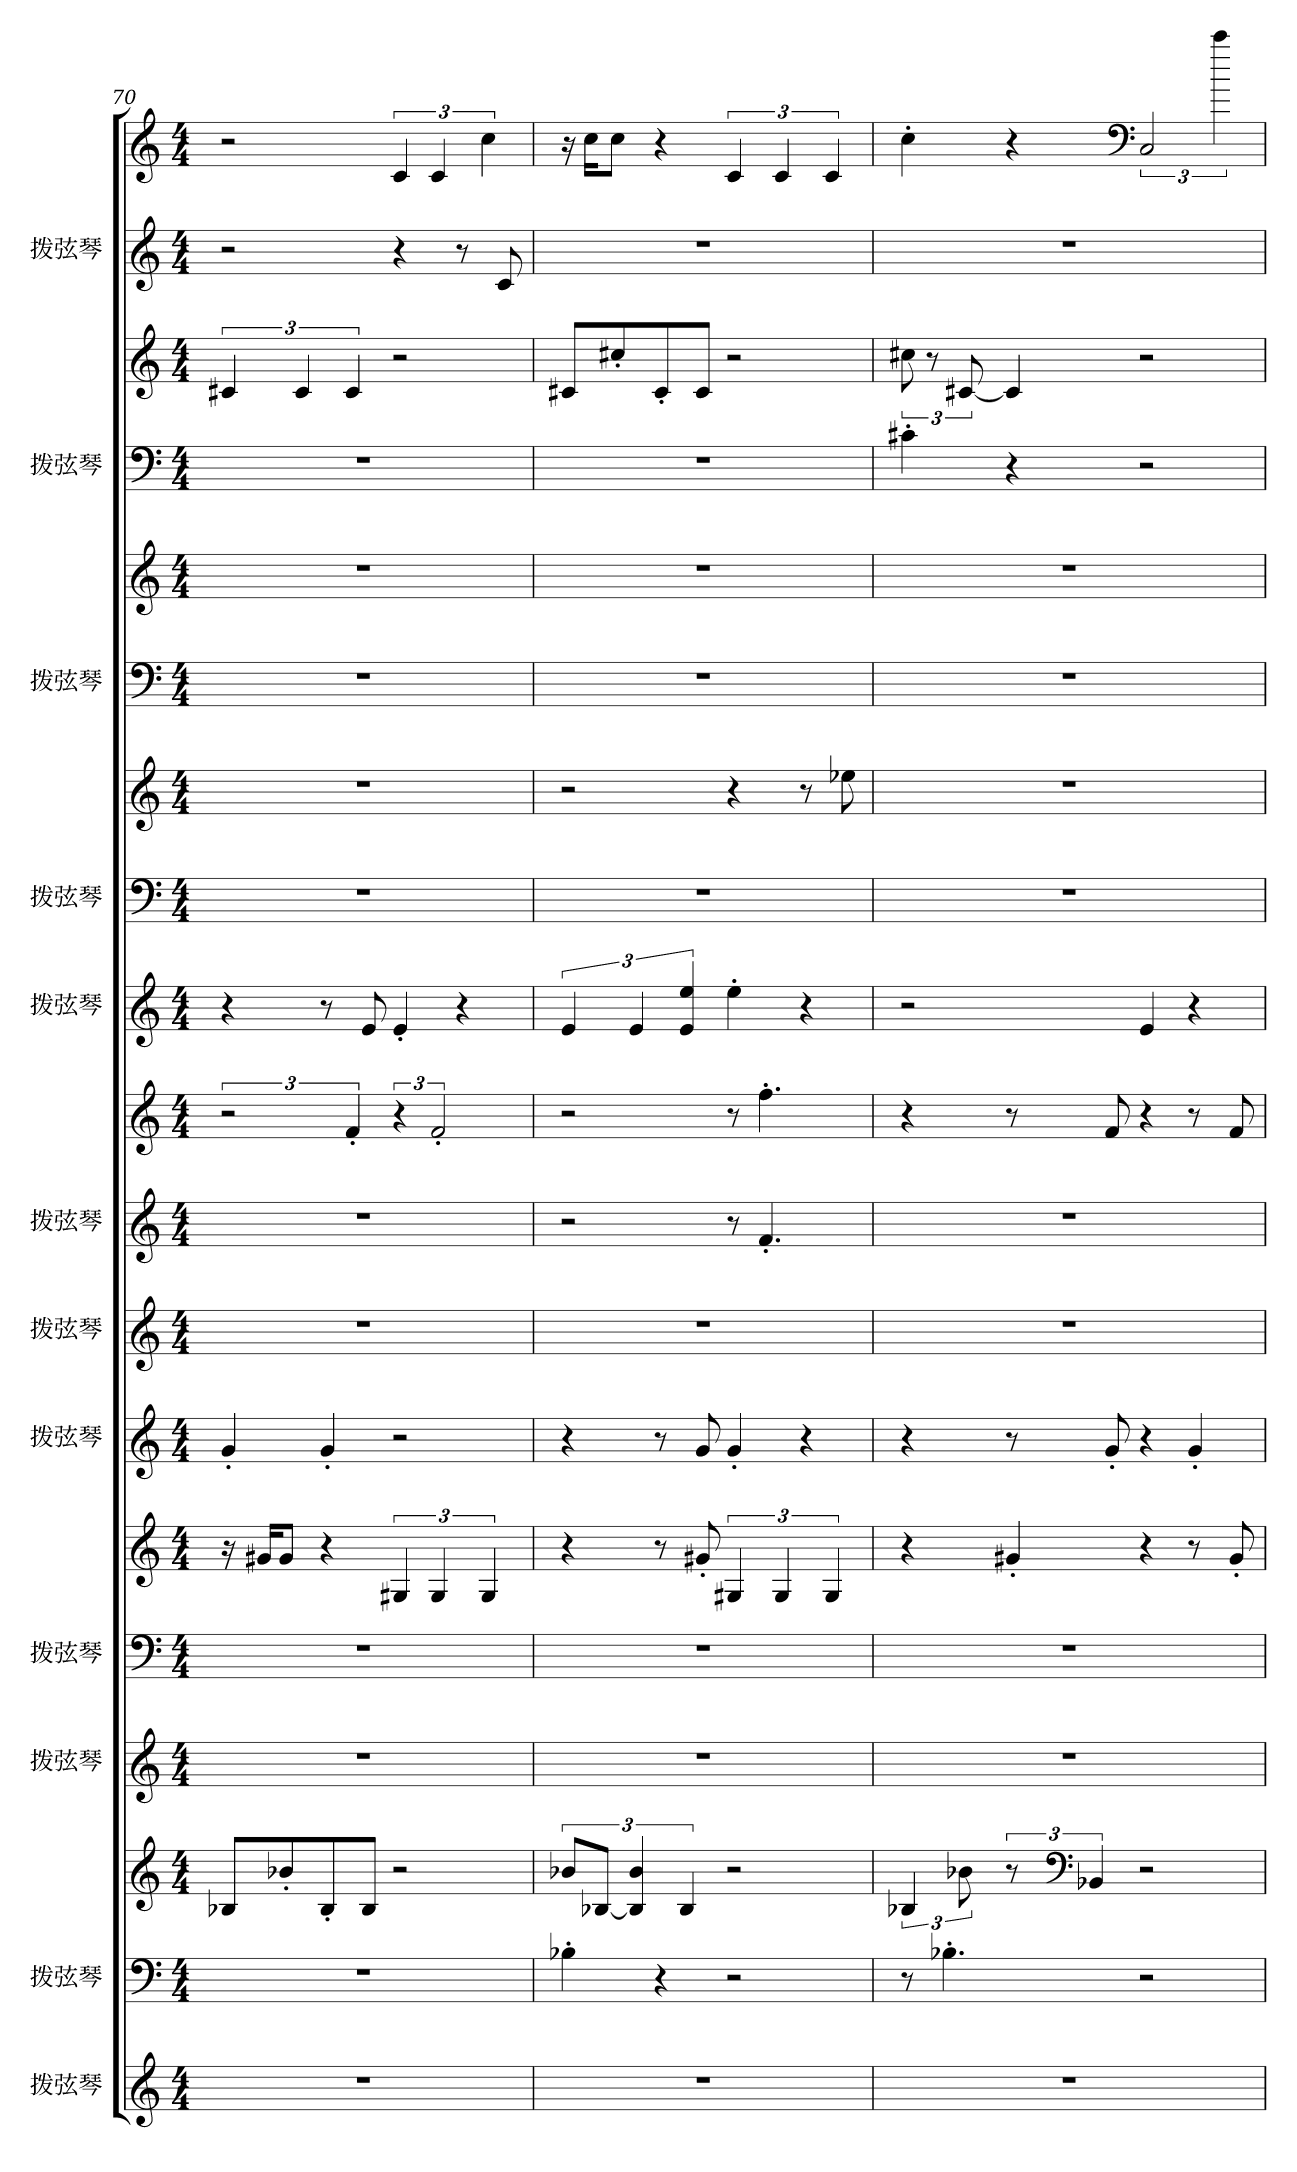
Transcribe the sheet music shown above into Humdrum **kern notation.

**kern	**kern	**kern	**kern	**kern	**kern	**kern	**kern	**kern	**kern	**kern	**kern	**kern	**kern	**kern	**kern	**kern	**kern	**kern
*part12	*part11	*part11	*part10	*part9	*part9	*part8	*part7	*part6	*part6	*part5	*part4	*part4	*part3	*part3	*part2	*part2	*part1	*part1
*staff19	*staff18	*staff17	*staff16	*staff15	*staff14	*staff13	*staff12	*staff11	*staff10	*staff9	*staff8	*staff7	*staff6	*staff5	*staff4	*staff3	*staff2	*staff1
*I"拨弦琴	*I"拨弦琴	*	*I"拨弦琴	*I"拨弦琴	*	*I"拨弦琴	*I"拨弦琴	*I"拨弦琴	*	*I"拨弦琴	*I"拨弦琴	*	*I"拨弦琴	*	*I"拨弦琴	*	*I"拨弦琴	*
*clefG2	*clefF4	*clefG2	*clefG2	*clefF4	*clefG2	*clefG2	*clefG2	*clefG2	*clefG2	*clefG2	*clefF4	*clefG2	*clefF4	*clefG2	*clefF4	*clefG2	*clefG2	*clefG2
*k[]	*k[]	*k[]	*k[]	*k[]	*k[]	*k[]	*k[]	*k[]	*k[]	*k[]	*k[]	*k[]	*k[]	*k[]	*k[]	*k[]	*k[]	*k[]
*M4/4	*M4/4	*M4/4	*M4/4	*M4/4	*M4/4	*M4/4	*M4/4	*M4/4	*M4/4	*M4/4	*M4/4	*M4/4	*M4/4	*M4/4	*M4/4	*M4/4	*M4/4	*M4/4
=70	=70	=70	=70	=70	=70	=70	=70	=70	=70	=70	=70	=70	=70	=70	=70	=70	=70	=70
1r	1r	8B-X/L	1r	1r	16r	4g'/	1r	1r	3r	4r	1r	1r	1r	1r	1r	6c#X/	2r	2r
.	.	.	.	.	16g#X/KL	.	.	.	.	.	.	.	.	.	.	.	.	.
.	.	8b-X'/	.	.	8g#/J	.	.	.	.	.	.	.	.	.	.	.	.	.
.	.	.	.	.	.	.	.	.	.	.	.	.	.	.	.	6c#/	.	.
.	.	8B-'/	.	.	4r	4g'/	.	.	.	8r	.	.	.	.	.	.	.	.
.	.	.	.	.	.	.	.	.	6f'/	.	.	.	.	.	.	6c#/	.	.
.	.	8B-/J	.	.	.	.	.	.	.	8e/	.	.	.	.	.	.	.	.
.	.	2r	.	.	6G#X/	2r	.	.	6r	4e'/	.	.	.	.	.	2r	4r	6c/
.	.	.	.	.	6G#/	.	.	.	3f'/	.	.	.	.	.	.	.	.	6c/
.	.	.	.	.	.	.	.	.	.	4r	.	.	.	.	.	.	8r	.
.	.	.	.	.	6G#/	.	.	.	.	.	.	.	.	.	.	.	.	6cc\
.	.	.	.	.	.	.	.	.	.	.	.	.	.	.	.	.	8c/	.
=71	=71	=71	=71	=71	=71	=71	=71	=71	=71	=71	=71	=71	=71	=71	=71	=71	=71	=71
1r	4B-X'\	12b-X/L	1r	1r	4r	4r	1r	2r	2r	6e/	1r	2r	1r	1r	1r	8c#X/L	1r	16r
.	.	.	.	.	.	.	.	.	.	.	.	.	.	.	.	.	.	16cc\KL
.	.	[12B-X/J	.	.	.	.	.	.	.	.	.	.	.	.	.	.	.	.
.	.	.	.	.	.	.	.	.	.	.	.	.	.	.	.	8cc#X'/	.	8cc\J
.	.	6B-/] 6b-/	.	.	.	.	.	.	.	6e/	.	.	.	.	.	.	.	.
.	4r	.	.	.	8r	8r	.	.	.	.	.	.	.	.	.	8c#'/	.	4r
.	.	6B-/	.	.	.	.	.	.	.	6e/ 6ee/	.	.	.	.	.	.	.	.
.	.	.	.	.	8g#X'/	8g/	.	.	.	.	.	.	.	.	.	8c#/J	.	.
.	2r	2r	.	.	6G#X/	4g'/	.	8r	8r	4ee'\	.	4r	.	.	.	2r	.	6c/
.	.	.	.	.	.	.	.	4.f'/	4.ff'\	.	.	.	.	.	.	.	.	.
.	.	.	.	.	6G#/	.	.	.	.	.	.	.	.	.	.	.	.	6c/
.	.	.	.	.	.	4r	.	.	.	4r	.	8r	.	.	.	.	.	.
.	.	.	.	.	6G#/	.	.	.	.	.	.	.	.	.	.	.	.	6c/
.	.	.	.	.	.	.	.	.	.	.	.	8ee-X\	.	.	.	.	.	.
!!LO:PB:g=z
=72	=72	=72	=72	=72	=72	=72	=72	=72	=72	=72	=72	=72	=72	=72	=72	=72	=72	=72
1r	8r	6B-X/	1r	1r	4r	4r	1r	1r	4r	2r	1r	1r	1r	1r	4c#X'\	12cc#X\	1r	4cc'\
.	.	.	.	.	.	.	.	.	.	.	.	.	.	.	.	12r	.	.
.	4.B-X'\	.	.	.	.	.	.	.	.	.	.	.	.	.	.	.	.	.
.	.	12b-X\	.	.	.	.	.	.	.	.	.	.	.	.	.	[12c#X/	.	.
.	.	12r	.	.	4g#X'/	8r	.	.	8r	.	.	.	.	.	4r	4c#/]	.	4r
*	*	*clefF4	*	*	*	*	*	*	*	*	*	*	*	*	*	*	*	*
.	.	6BB-X/	.	.	.	.	.	.	.	.	.	.	.	.	.	.	.	.
.	.	.	.	.	.	8g'/	.	.	8f/	.	.	.	.	.	.	.	.	.
*	*	*	*	*	*	*	*	*	*	*	*	*	*	*	*	*	*	*clefF4
.	2r	2r	.	.	4r	4r	.	.	4r	4e/	.	.	.	.	2r	2r	.	3C/
.	.	.	.	.	8r	4g'/	.	.	8r	4r	.	.	.	.	.	.	.	.
.	.	.	.	.	.	.	.	.	.	.	.	.	.	.	.	.	.	6ccc\
.	.	.	.	.	8g#'/	.	.	.	8f/	.	.	.	.	.	.	.	.	.
=	=	=	=	=	=	=	=	=	=	=	=	=	=	=	=	=	=	=
*-	*-	*-	*-	*-	*-	*-	*-	*-	*-	*-	*-	*-	*-	*-	*-	*-	*-	*-
